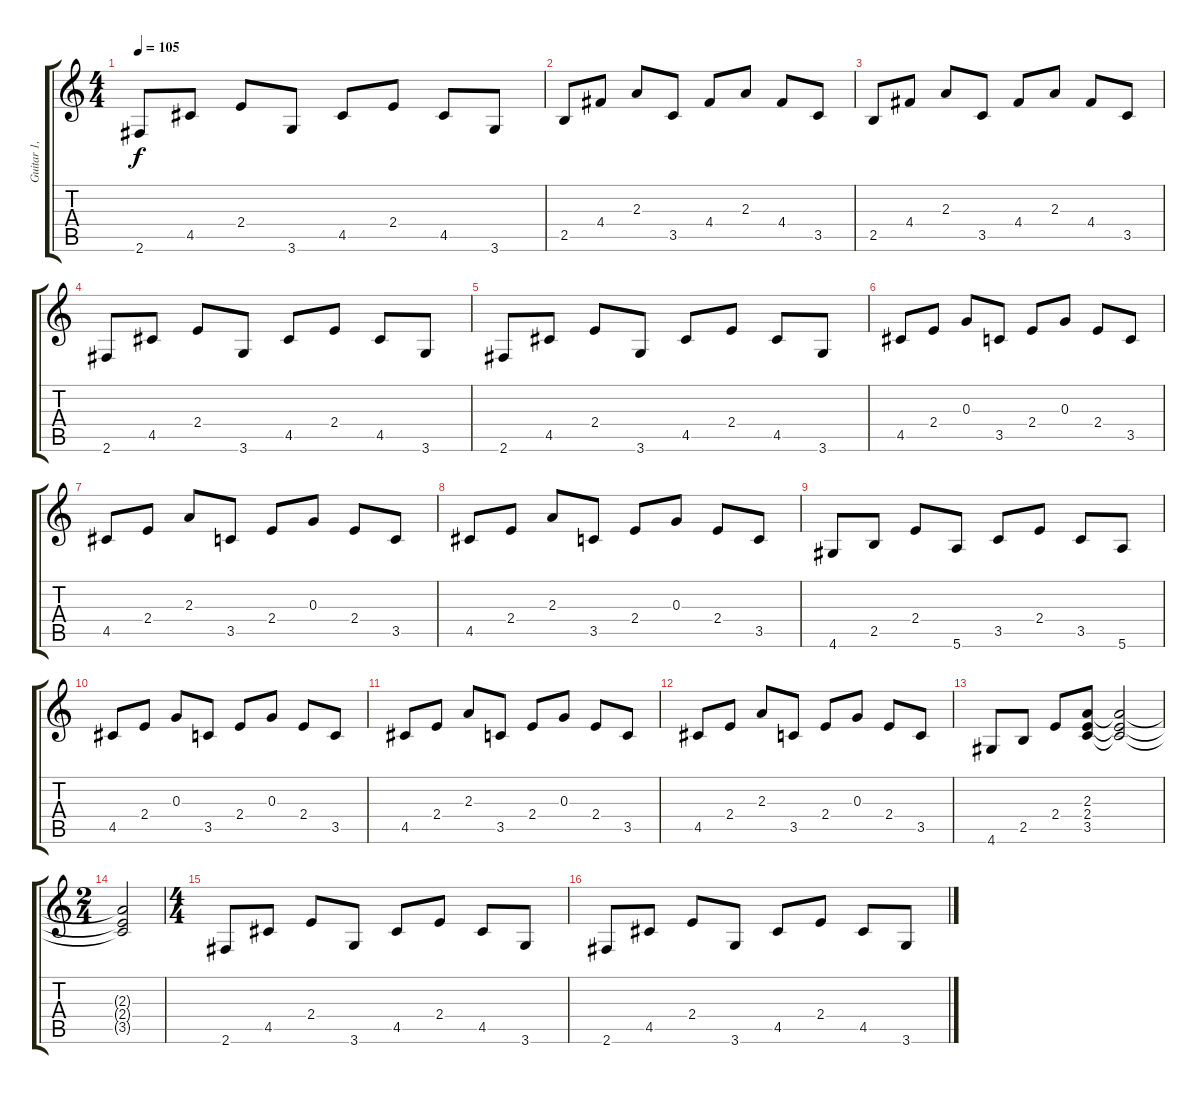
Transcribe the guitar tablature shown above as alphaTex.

\track ("Guitar 1, Dime" "Guitar 1, ") {instrument electricguitarclean}
\staff {score tabs}
\tuning (E4 B3 G3 D3 A2 E2) {hide}
\ts (4 4)
\tempo 105
\clef g2
\ks c
2.6.8{dy f} 4.5.8 2.4.8 3.6.8 4.5.8 2.4.8 4.5.8 3.6.8 |
2.5.8 4.4.8 2.3.8 3.5.8 4.4.8 2.3.8 4.4.8 3.5.8 |
2.5.8 4.4.8 2.3.8 3.5.8 4.4.8 2.3.8 4.4.8 3.5.8 |
2.6.8 4.5.8 2.4.8 3.6.8 4.5.8 2.4.8 4.5.8 3.6.8 |
2.6.8 4.5.8 2.4.8 3.6.8 4.5.8 2.4.8 4.5.8 3.6.8 |
4.5.8 2.4.8 0.3.8 3.5.8 2.4.8 0.3.8 2.4.8 3.5.8 |
4.5.8 2.4.8 2.3.8 3.5.8 2.4.8 0.3.8 2.4.8 3.5.8 |
4.5.8 2.4.8 2.3.8 3.5.8 2.4.8 0.3.8 2.4.8 3.5.8 |
4.6.8 2.5.8 2.4.8 5.6.8 3.5.8 2.4.8 3.5.8 5.6.8 |
4.5.8 2.4.8 0.3.8 3.5.8 2.4.8 0.3.8 2.4.8 3.5.8 |
4.5.8 2.4.8 2.3.8 3.5.8 2.4.8 0.3.8 2.4.8 3.5.8 |
4.5.8 2.4.8 2.3.8 3.5.8 2.4.8 0.3.8 2.4.8 3.5.8 |
4.6.8 2.5.8 2.4.8 (2.3 2.4 3.5).8 (2.3{t} 2.4{t} 3.5{t}).2 |
\ts (2 4)
(2.3{t} 2.4{t} 3.5{t}).2 |
\ts (4 4)
2.6.8 4.5.8 2.4.8 3.6.8 4.5.8 2.4.8 4.5.8 3.6.8 |
2.6.8 4.5.8 2.4.8 3.6.8 4.5.8 2.4.8 4.5.8 3.6.8
